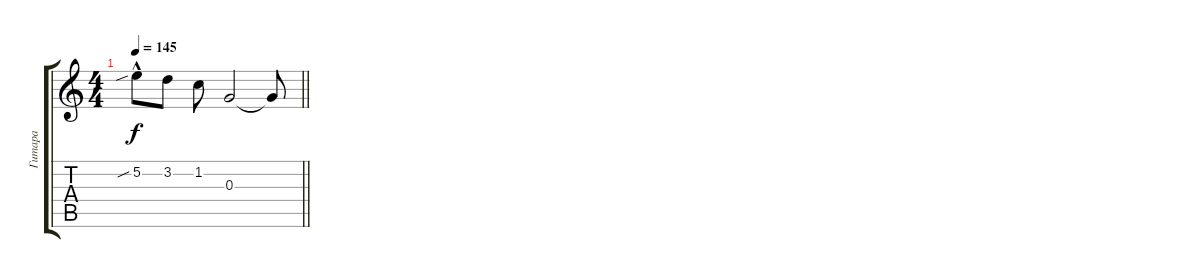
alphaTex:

\track ("Гитара" "Гитара") {instrument distortionguitar}
\staff {score tabs}
\tuning (E4 B3 G3 D3 A2 E2) {hide}
\ts (4 4)
\tempo 145
\clef g2
\barLineRight lightlight
\ks c
5.2{sib hac}.8{dy f} 3.2.8 1.2.8 0.3.2 0.3{t}.8
